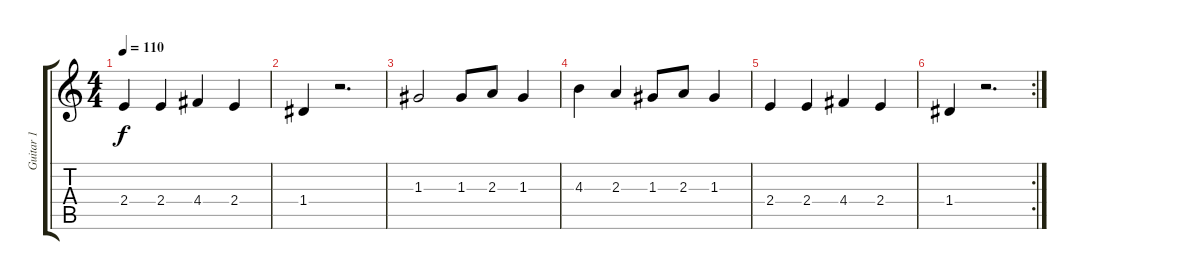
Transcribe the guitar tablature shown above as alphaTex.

\track ("Guitar 1" "Guitar 1") {instrument acousticguitarsteel}
\staff {score tabs}
\tuning (E4 B3 G3 D3 A2 E2) {hide}
\ts (4 4)
\tempo 110
\clef g2
\ks c
2.4.4{dy f} 2.4.4 4.4.4 2.4.4 |
1.4.4 r.2{d} |
1.3.2 1.3.8 2.3.8 1.3.4 |
4.3.4 2.3.4 1.3.8 2.3.8 1.3.4 |
2.4.4 2.4.4 4.4.4 2.4.4 |
\rc 2
1.4.4 r.2{d}
